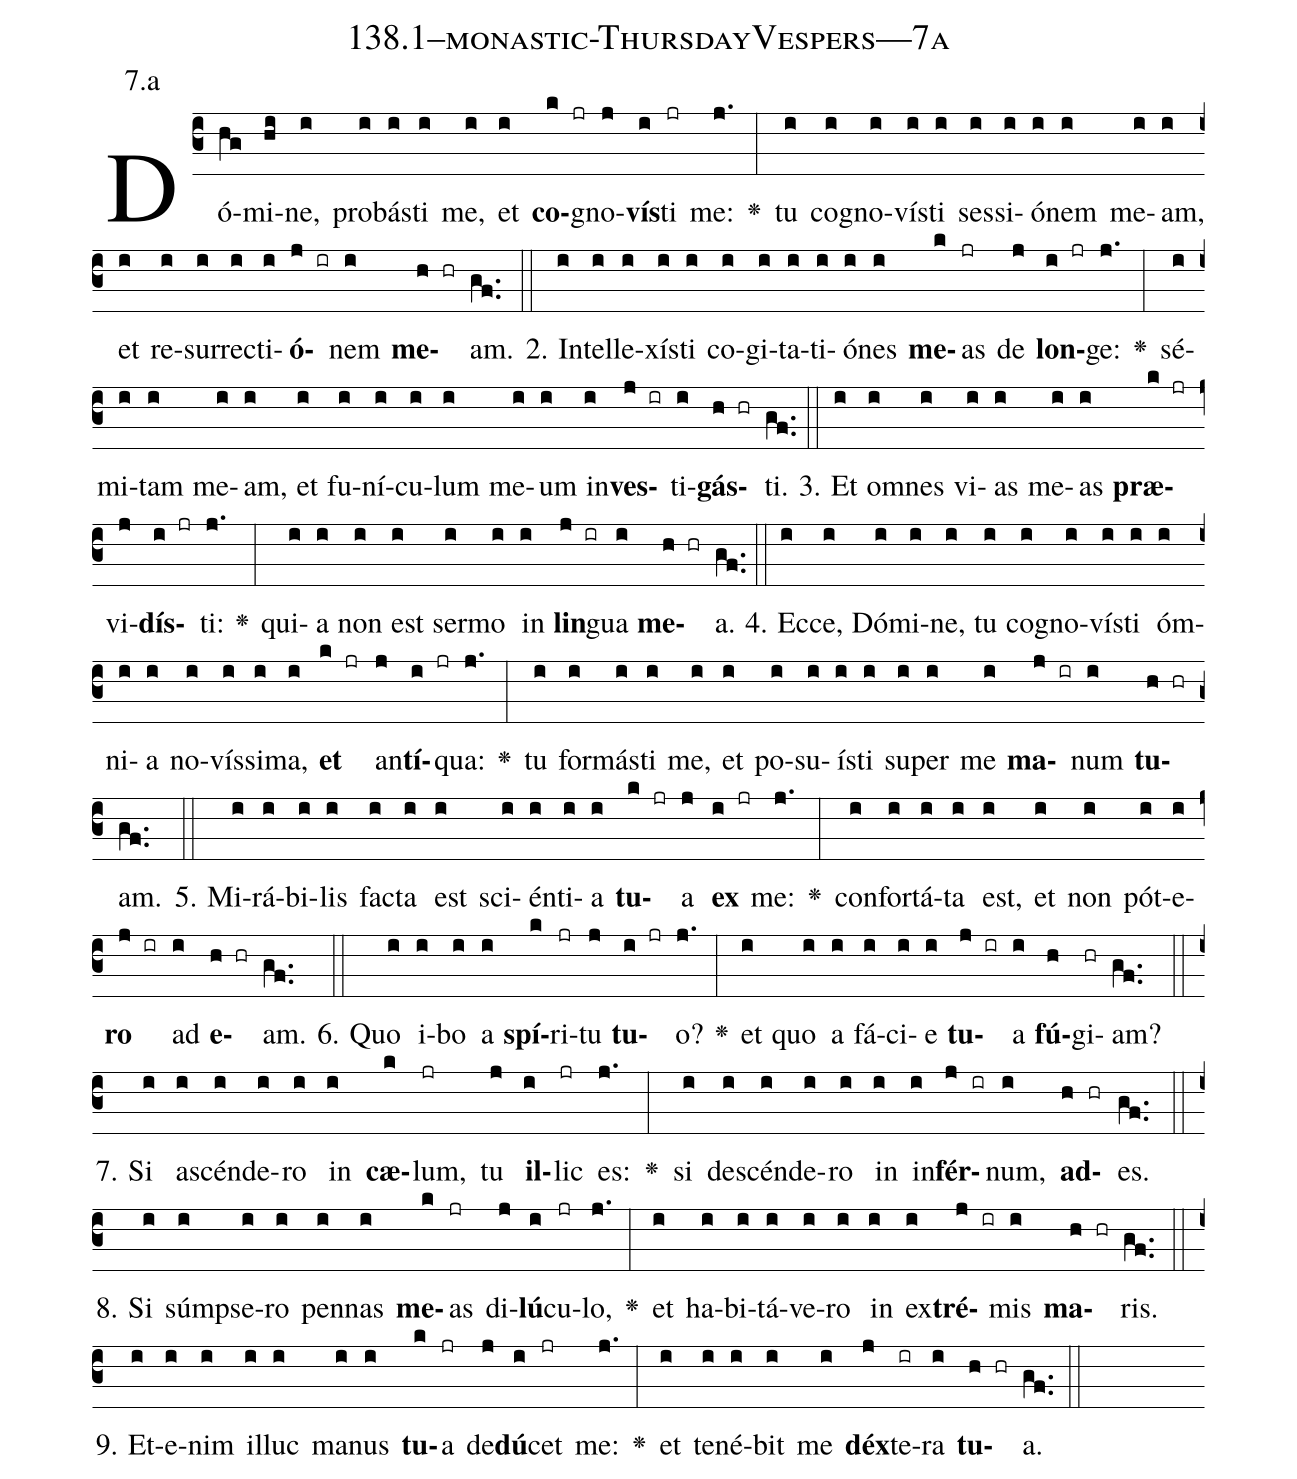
name: 138.1--monastic-ThursdayVespers---7a;
annotation: 7.a;
%%
(c3)Dó(hg)mi(hi)ne,(i) pro(i)bás(i)ti(i) me,(i) et(i) <b>co</b>(k jr)gno(j)<b>vís</b>(i)ti(jr) me:(j.) <v>\greheightstar</v>(:) tu(i) co(i)gno(i)vís(i)ti(i) ses(i)si(i)ó(i)nem(i) me(i)am,(i) et(i) re(i)sur(i)rec(i)ti(i)<b>ó</b>(j ir)nem(i) <b>me</b>(h hr)am.(gf..) (::)
2. In(i)tel(i)le(i)xís(i)ti(i) co(i)gi(i)ta(i)ti(i)ó(i)nes(i) <b>me</b>(k)as(jr) de(j) <b>lon</b>(i jr)ge:(j.) <v>\greheightstar</v>(:) sé(i)mi(i)tam(i) me(i)am,(i) et(i) fu(i)ní(i)cu(i)lum(i) me(i)um(i) in(i)<b>ves</b>(j ir)ti(i)<b>gás</b>(h hr)ti.(gf..) (::)
3. Et(i) om(i)nes(i) vi(i)as(i) me(i)as(i) <b>præ</b>(k jr)vi(j)<b>dís</b>(i jr)ti:(j.) <v>\greheightstar</v>(:) qui(i)a(i) non(i) est(i) ser(i)mo(i) in(i) <b>lin</b>(j ir)gua(i) <b>me</b>(h hr)a.(gf..) (::)
4. Ec(i)ce,(i) Dó(i)mi(i)ne,(i) tu(i) co(i)gno(i)vís(i)ti(i) óm(i)ni(i)a(i) no(i)vís(i)si(i)ma,(i) <b>et</b>(k jr) an(j)<b>tí</b>(i jr)qua:(j.) <v>\greheightstar</v>(:) tu(i) for(i)más(i)ti(i) me,(i) et(i) po(i)su(i)ís(i)ti(i) su(i)per(i) me(i) <b>ma</b>(j ir)num(i) <b>tu</b>(h hr)am.(gf..) (::)
5. Mi(i)rá(i)bi(i)lis(i) fac(i)ta(i) est(i) sci(i)én(i)ti(i)a(i) <b>tu</b>(k jr)a(j) <b>ex</b>(i jr) me:(j.) <v>\greheightstar</v>(:) con(i)for(i)tá(i)ta(i) est,(i) et(i) non(i) pót(i)e(i)<b>ro</b>(j ir) ad(i) <b>e</b>(h hr)am.(gf..) (::)
6. Quo(i) i(i)bo(i) a(i) <b>spí</b>(k)ri(jr)tu(j) <b>tu</b>(i jr)o?(j.) <v>\greheightstar</v>(:) et(i) quo(i) a(i) fá(i)ci(i)e(i) <b>tu</b>(j ir)a(i) <b>fú</b>(h)gi(hr)am?(gf..) (::)
7. Si(i) a(i)scén(i)de(i)ro(i) in(i) <b>cæ</b>(k)lum,(jr) tu(j) <b>il</b>(i)lic(jr) es:(j.) <v>\greheightstar</v>(:) si(i) de(i)scén(i)de(i)ro(i) in(i) in(i)<b>fér</b>(j ir)num,(i) <b>ad</b>(h hr)es.(gf..) (::)
8. Si(i) súmp(i)se(i)ro(i) pen(i)nas(i) <b>me</b>(k)as(jr) di(j)<b>lú</b>(i)cu(jr)lo,(j.) <v>\greheightstar</v>(:) et(i) ha(i)bi(i)tá(i)ve(i)ro(i) in(i) ex(i)<b>tré</b>(j ir)mis(i) <b>ma</b>(h hr)ris.(gf..) (::)
9. Et(i)e(i)nim(i) il(i)luc(i) ma(i)nus(i) <b>tu</b>(k)a(jr) de(j)<b>dú</b>(i)cet(jr) me:(j.) <v>\greheightstar</v>(:) et(i) te(i)né(i)bit(i) me(i) <b>déx</b>(j)te(ir)ra(i) <b>tu</b>(h hr)a.(gf..) (::)
